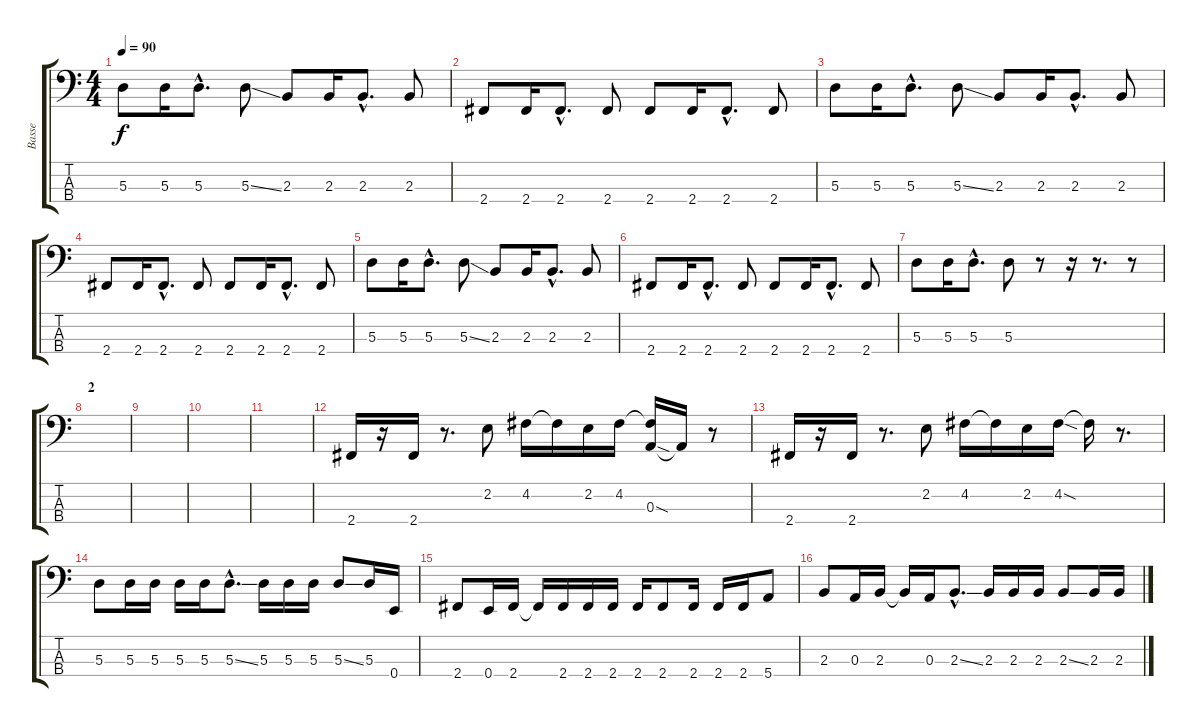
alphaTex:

\track ("Basse" "Basse") {instrument electricbassfinger}
\staff {score tabs}
\tuning (G2 D2 A1 E1) {hide}
\ts (4 4)
\tempo 90
\clef f4
\ks c
5.3.8{dy f} 5.3.16 5.3{hac}.8{d} 5.3{ss}.8 2.3.8 2.3.16 2.3{hac}.8{d} 2.3.8 |
2.4.8 2.4.16 2.4{hac}.8{d} 2.4.8 2.4.8 2.4.16 2.4{hac}.8{d} 2.4.8 |
5.3.8 5.3.16 5.3{hac}.8{d} 5.3{ss}.8 2.3.8 2.3.16 2.3{hac}.8{d} 2.3.8 |
2.4.8 2.4.16 2.4{hac}.8{d} 2.4.8 2.4.8 2.4.16 2.4{hac}.8{d} 2.4.8 |
5.3.8 5.3.16 5.3{hac}.8{d} 5.3{ss}.8 2.3.8 2.3.16 2.3{hac}.8{d} 2.3.8 |
2.4.8 2.4.16 2.4{hac}.8{d} 2.4.8 2.4.8 2.4.16 2.4{hac}.8{d} 2.4.8 |
5.3.8 5.3.16 5.3{hac}.8{d} 5.3.8 r.8 r.16 r.8{d} r.8 |
\section ("" "2")
|
|
|
|
2.4.16 r.16 2.4.16 r.8{d} 2.2.8 4.2.16 4.2{t}.16 2.2.16 4.2.16 (4.2{t} 0.3{sod}).16 0.3{t}.16 r.8 |
2.4.16 r.16 2.4.16 r.8{d} 2.2.8 4.2.16 4.2{t}.16 2.2.16 4.2{sod}.16 4.2{t}.16 r.8{d} |
5.3.8 5.3.16 5.3.16 5.3.16 5.3.16 5.3{ss hac}.8{d} 5.3.16 5.3.16 5.3.16 5.3{ss}.8 5.3.16 0.4.16 |
2.4.8 0.4.16 2.4.16 2.4{t}.16 2.4.16 2.4.16 2.4.16 2.4.16 2.4.8 2.4.16 2.4.16 2.4.16 5.4.8 |
2.3.8 0.3.16 2.3.16 2.3{t}.16 0.3.16 2.3{ss hac}.8{d} 2.3.16 2.3.16 2.3.16 2.3{ss}.8 2.3.16 2.3{ss}.16
